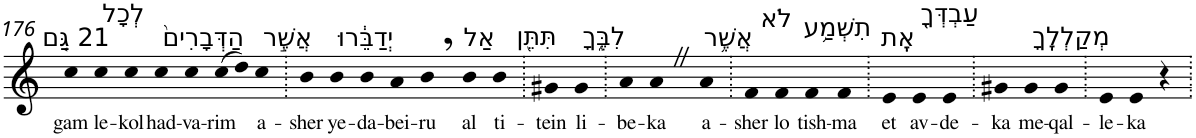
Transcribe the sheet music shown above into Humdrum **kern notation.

**kern	**text
*part1	*part1
*staff1	*staff1
*I"Piano	*
*I'Pno	*
!!LO:PB:g=z
*clefG2	*
*k[]	*
=176	=176
!LO:TX:a:t=21 גַּ֤ם	!
!	!LO:LY:b
4cc	gam
!LO:TX:a:t=לְכָל	!
!	!LO:LY:b
4cc	le-
!	!LO:LY:b
4cc	-kol
!LO:TX:a:t=הַדְּבָרִים֙	!
!	!LO:LY:b
4cc	had-
!	!LO:LY:b
4cc	-va-
!	!LO:LY:b
(>8cc	-rim
8dd)	.
!LO:TX:a:t=אֲשֶׁ֣ר	!
!	!LO:LY:b
4cc	a-
=177.	=177.
!	!LO:LY:b
4b	-sher
!LO:TX:a:t=יְדַבֵּ֔רוּ	!
!	!LO:LY:b
4b	ye-
!	!LO:LY:b
4b	-da-
!	!LO:LY:b
4a	-bei-
!	!LO:LY:b
4b,	-ru
!LO:TX:a:t=אַל	!
!	!LO:LY:b
4b	al
!LO:TX:a:t=תִּתֵּ֖ן	!
!	!LO:LY:b
4b	ti-
=178.	=178.
!	!LO:LY:b
4g#X	-tein
!LO:TX:a:t=לִבֶּ֑ךָ	!
!	!LO:LY:b
4g#	li-
=179.	=179.
!	!LO:LY:b
4a	-be-
!	!LO:LY:b
4aZ	-ka
!LO:TX:a:t=אֲשֶׁ֥ר	!
!	!LO:LY:b
4a	a-
=180.	=180.
!	!LO:LY:b
4f	-sher
!LO:TX:a:t=לֹא	!
!	!LO:LY:b
4f	lo
!LO:TX:a:t=תִשְׁמַ֥ע	!
!	!LO:LY:b
4f	tish-
!	!LO:LY:b
4f	-ma
=181.	=181.
!LO:TX:a:t=אֶֽת	!
!	!LO:LY:b
4e	et
!LO:TX:a:t=עַבְדְּךָ֖	!
!	!LO:LY:b
4e	av-
!	!LO:LY:b
4e	-de-
=182.	=182.
!	!LO:LY:b
4g#X	-ka
!LO:TX:a:t=מְקַלְלֶֽךָ	!
!	!LO:LY:b
4g#	me-
!	!LO:LY:b
4g#	-qal-
=183.	=183.
!	!LO:LY:b
4e	-le-
!	!LO:LY:b
4e	-ka
4r	.
=.	=.
*-	*-
